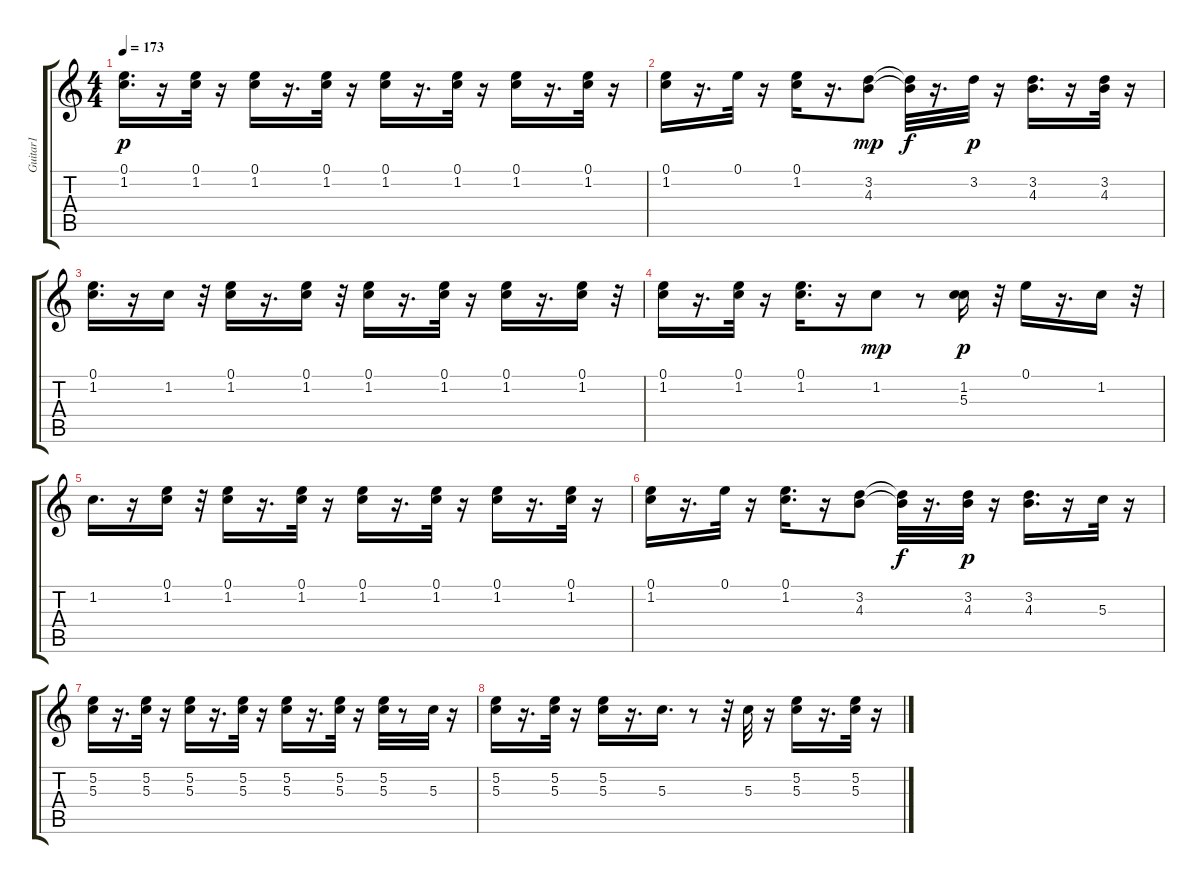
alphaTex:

\track ("Guitar1" "Guitar1") {instrument electricguitarclean}
\staff {score tabs}
\tuning (E4 B3 G3 D3 A2 E2) {hide}
\ts (4 4)
\tempo 173
\clef g2
\ks c
(0.1 1.2).16{d dy p} r.16 (0.1 1.2).32 r.16 (0.1 1.2).16 r.16{d} (0.1 1.2).32 r.16 (0.1 1.2).16 r.16{d} (0.1 1.2).32 r.16 (0.1 1.2).16 r.16{d} (0.1 1.2).32 r.16 |
(0.1 1.2).16 r.16{d} 0.1.32 r.16 (0.1 1.2).16 r.16{d} (3.2 4.3).8{dy mp} (3.2{t} 4.3{t}).32{dy f} r.16{d} 3.2.32{dy p} r.16 (3.2 4.3).16{d} r.16 (3.2 4.3).32 r.16 |
(0.1 1.2).16{d} r.16 1.2.16 r.32 (0.1 1.2).16 r.16{d} (0.1 1.2).16 r.32 (0.1 1.2).16 r.16{d} (0.1 1.2).32 r.16 (0.1 1.2).16 r.16{d} (0.1 1.2).16 r.32 |
(0.1 1.2).16 r.16{d} (0.1 1.2).32 r.16 (0.1 1.2).16{d} r.16 1.2.8{dy mp} r.8 (1.2 5.3).16{dy p} r.32 0.1.16 r.16{d} 1.2.16 r.32 |
1.2.16{d} r.16 (0.1 1.2).16 r.32 (0.1 1.2).16 r.16{d} (0.1 1.2).32 r.16 (0.1 1.2).16 r.16{d} (0.1 1.2).32 r.16 (0.1 1.2).16 r.16{d} (0.1 1.2).32 r.16 |
(0.1 1.2).16 r.16{d} 0.1.32 r.16 (0.1 1.2).16{d} r.16 (3.2 4.3).8 (3.2{t} 4.3{t}).32{dy f} r.16{d} (3.2 4.3).32{dy p} r.16 (3.2 4.3).16{d} r.16 5.3.32 r.16 |
(5.2 5.3).16 r.16{d} (5.2 5.3).32 r.16 (5.2 5.3).16 r.16{d} (5.2 5.3).32 r.16 (5.2 5.3).16 r.16{d} (5.2 5.3).32 r.16 (5.2 5.3).32 r.8 5.3.32 r.16 |
(5.2 5.3).16 r.16{d} (5.2 5.3).32 r.16 (5.2 5.3).16 r.16{d} 5.3.16{d} r.8 r.32 5.3.32 r.16 (5.2 5.3).16 r.16{d} (5.2 5.3).32 r.16
